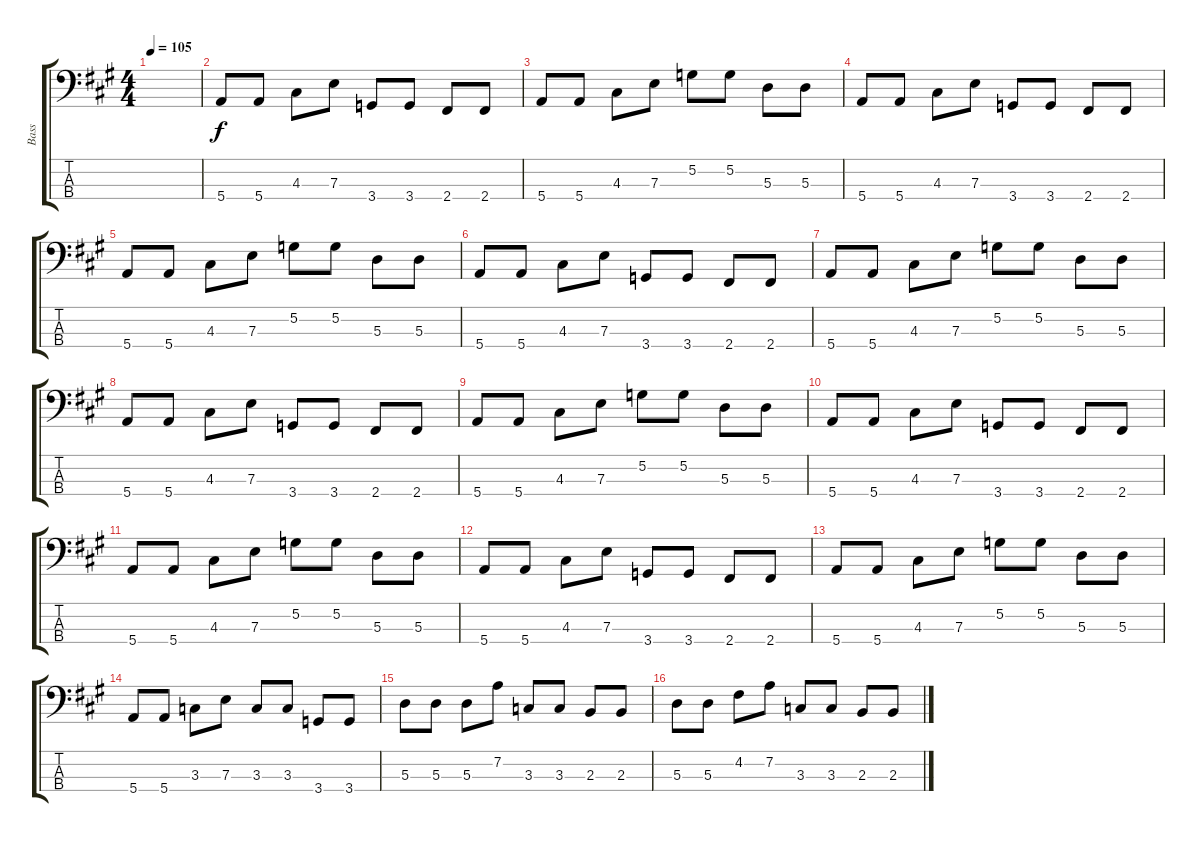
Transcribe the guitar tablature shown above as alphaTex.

\track ("Bass" "Bass") {instrument electricbassfinger}
\staff {score tabs}
\tuning (G2 D2 A1 E1) {hide}
\ts (4 4)
\tempo 105
\clef f4
\ks a
|
5.4.8 5.4.8 4.3.8 7.3.8 3.4.8 3.4.8 2.4.8 2.4.8 |
5.4.8 5.4.8 4.3.8 7.3.8 5.2.8 5.2.8 5.3.8 5.3.8 |
5.4.8 5.4.8 4.3.8 7.3.8 3.4.8 3.4.8 2.4.8 2.4.8 |
5.4.8 5.4.8 4.3.8 7.3.8 5.2.8 5.2.8 5.3.8 5.3.8 |
5.4.8 5.4.8 4.3.8 7.3.8 3.4.8 3.4.8 2.4.8 2.4.8 |
5.4.8 5.4.8 4.3.8 7.3.8 5.2.8 5.2.8 5.3.8 5.3.8 |
5.4.8 5.4.8 4.3.8 7.3.8 3.4.8 3.4.8 2.4.8 2.4.8 |
5.4.8 5.4.8 4.3.8 7.3.8 5.2.8 5.2.8 5.3.8 5.3.8 |
5.4.8 5.4.8 4.3.8 7.3.8 3.4.8 3.4.8 2.4.8 2.4.8 |
5.4.8 5.4.8 4.3.8 7.3.8 5.2.8 5.2.8 5.3.8 5.3.8 |
5.4.8 5.4.8 4.3.8 7.3.8 3.4.8 3.4.8 2.4.8 2.4.8 |
5.4.8 5.4.8 4.3.8 7.3.8 5.2.8 5.2.8 5.3.8 5.3.8 |
5.4.8 5.4.8 3.3.8 7.3.8 3.3.8 3.3.8 3.4.8 3.4.8 |
5.3.8 5.3.8 5.3.8 7.2.8 3.3.8 3.3.8 2.3.8 2.3.8 |
5.3.8 5.3.8 4.2.8 7.2.8 3.3.8 3.3.8 2.3.8 2.3.8
